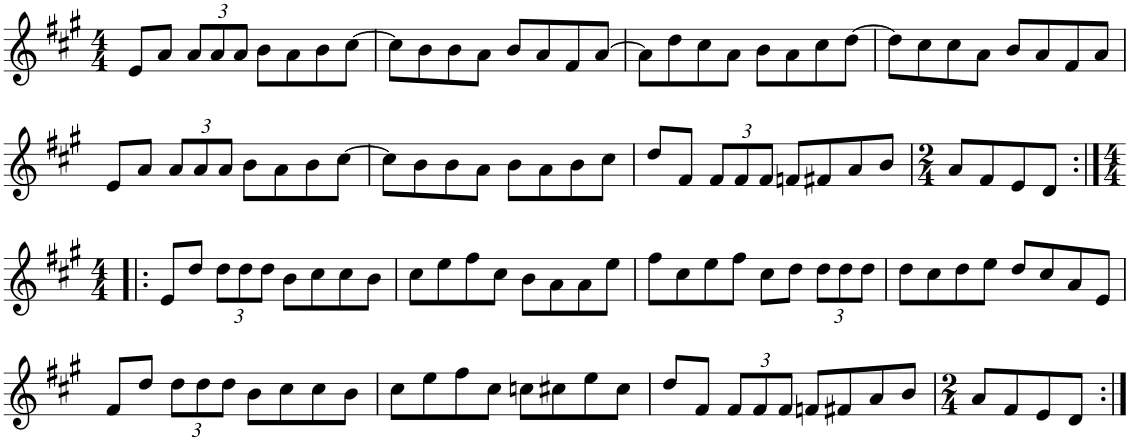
**kern
*part1
*staff1
*I"Piano
*I'Pno
*clefG2
*k[f#c#g#]
*A:
*M4/4
=1
8e/L
8a/J
*Xbrackettup
12a/L
12a/
12a/J
8b\L
8a\
8b\
[8cc#\J
=2
8cc#\L]
8b\
8b\
8a\J
8b/L
8a/
8f#/
[8a/J
=3
8a\L]
8dd\
8cc#\
8a\J
8b\L
8a\
8cc#\
[8dd\J
=4
8dd\L]
8cc#\
8cc#\
8a\J
8b/L
8a/
8f#/
8a/J
!!LO:LB:g=z
=5
8e/L
8a/J
12a/L
12a/
12a/J
8b\L
8a\
8b\
[8cc#\J
=6
8cc#\L]
8b\
8b\
8a\J
8b\L
8a\
8b\
8cc#\J
=7
8dd/L
8f#/J
12f#/L
12f#/
12f#/J
8fn/L
8f#X/
8a/
8b/J
=8
*M2/4
8a/L
8f#/
8e/
8d/J
!!LO:LB:g=z
=9:|!|:
*M4/4
8e/L
8dd/J
12dd\L
12dd\
12dd\J
8b\L
8cc#\
8cc#\
8b\J
=10
8cc#\L
8ee\
8ff#\
8cc#\J
8b\L
8a\
8a\
8ee\J
=11
8ff#\L
8cc#\
8ee\
8ff#\J
8cc#\L
8dd\J
12dd\L
12dd\
12dd\J
=12
8dd\L
8cc#\
8dd\
8ee\J
8dd/L
8cc#/
8a/
8e/J
!!LO:LB:g=z
=13
8f#/L
8dd/J
12dd\L
12dd\
12dd\J
8b\L
8cc#\
8cc#\
8b\J
=14
8cc#\L
8ee\
8ff#\
8cc#\J
8ccn\L
8cc#X\
8ee\
8cc#\J
=15
8dd/L
8f#/J
12f#/L
12f#/
12f#/J
8fn/L
8f#X/
8a/
8b/J
=16
*M2/4
8a/L
8f#/
8e/
8d/J
=:|!
*-
